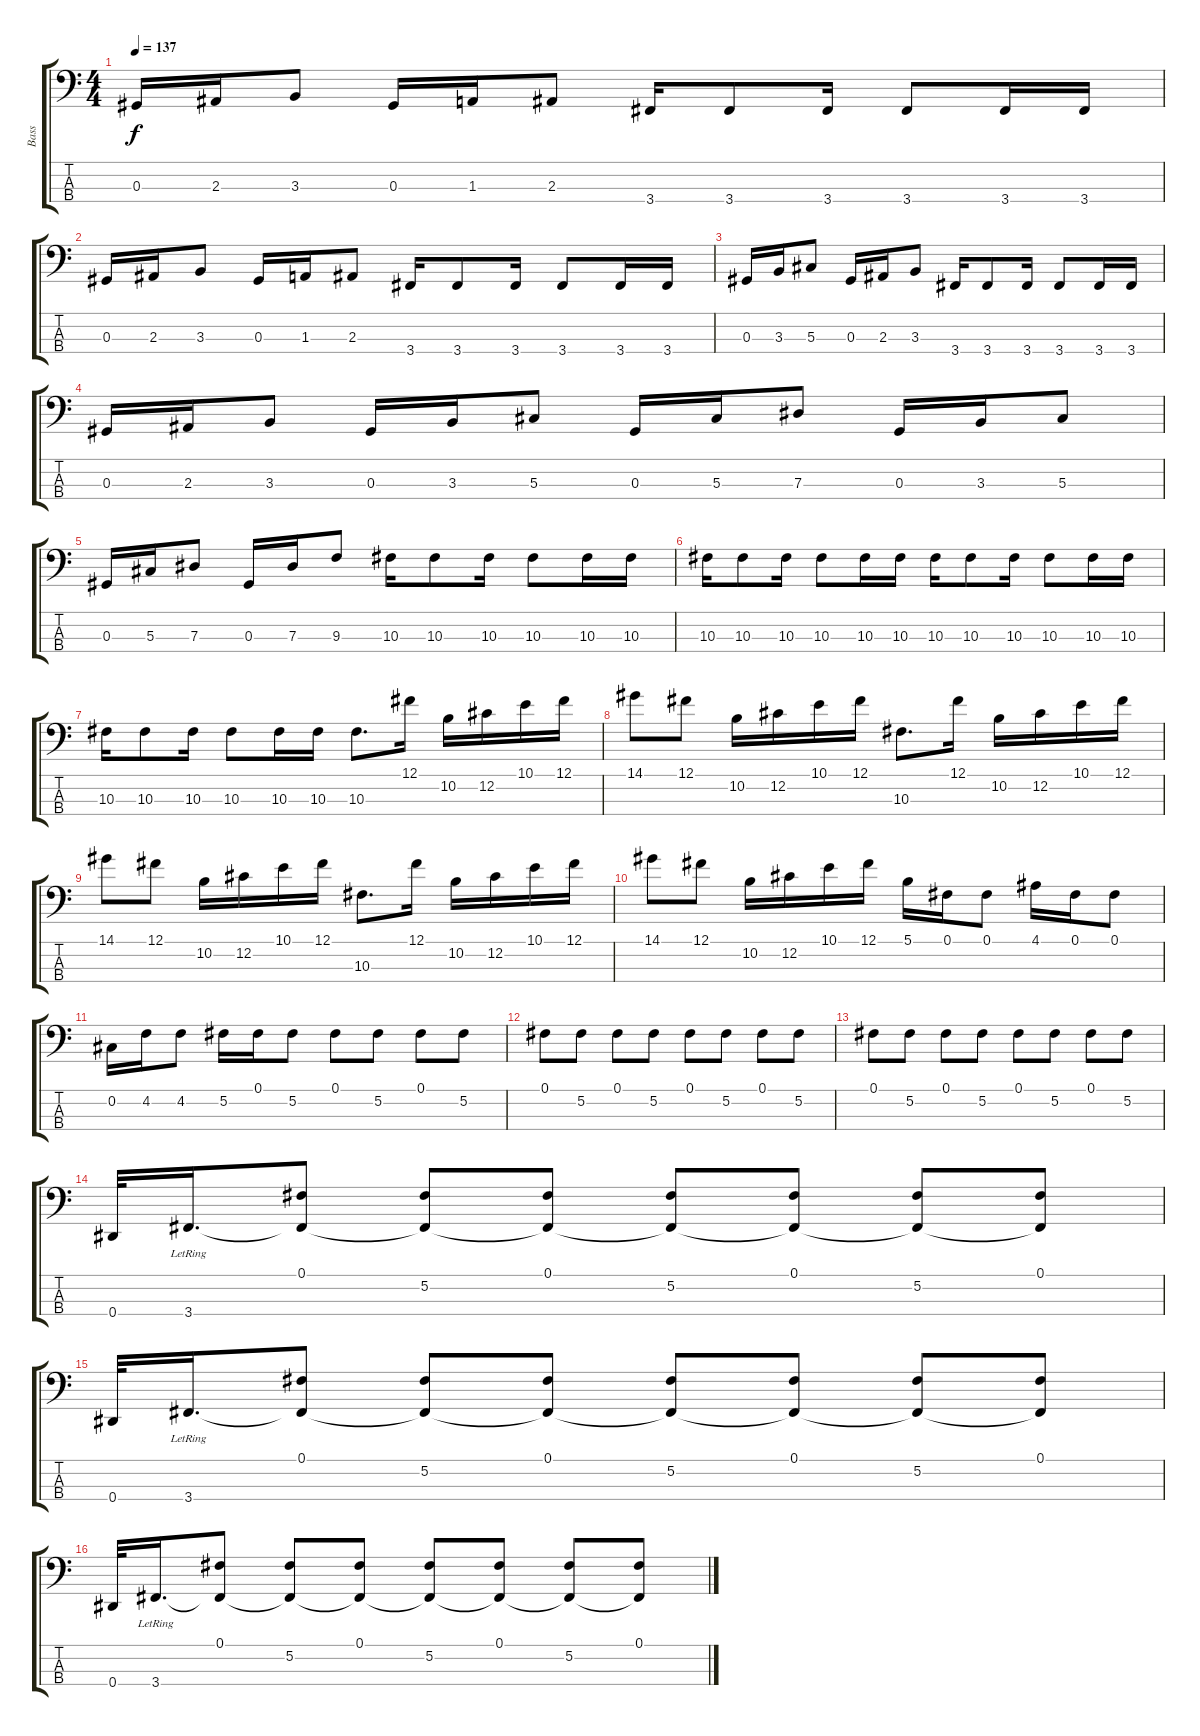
\track ("Bass" "Bass") {instrument electricbassfinger}
\staff {score tabs}
\tuning (Gb2 Db2 Ab1 Eb1) {hide}
\ts (4 4)
\tempo 137
\clef f4
\ks c
0.3.16{dy f} 2.3.16 3.3.8 0.3.16 1.3.16 2.3.8 3.4.16 3.4.8 3.4.16 3.4.8 3.4.16 3.4.16 |
0.3.16 2.3.16 3.3.8 0.3.16 1.3.16 2.3.8 3.4.16 3.4.8 3.4.16 3.4.8 3.4.16 3.4.16 |
0.3.16 3.3.16 5.3.8 0.3.16 2.3.16 3.3.8 3.4.16 3.4.8 3.4.16 3.4.8 3.4.16 3.4.16 |
0.3.16 2.3.16 3.3.8 0.3.16 3.3.16 5.3.8 0.3.16 5.3.16 7.3.8 0.3.16 3.3.16 5.3.8 |
0.3.16 5.3.16 7.3.8 0.3.16 7.3.16 9.3.8 10.3.16 10.3.8 10.3.16 10.3.8 10.3.16 10.3.16 |
10.3.16 10.3.8 10.3.16 10.3.8 10.3.16 10.3.16 10.3.16 10.3.8 10.3.16 10.3.8 10.3.16 10.3.16 |
10.3.16 10.3.8 10.3.16 10.3.8 10.3.16 10.3.16 10.3.8{d} 12.1.16 10.2.16 12.2.16 10.1.16 12.1.16 |
14.1.8 12.1.8 10.2.16 12.2.16 10.1.16 12.1.16 10.3.8{d} 12.1.16 10.2.16 12.2.16 10.1.16 12.1.16 |
14.1.8 12.1.8 10.2.16 12.2.16 10.1.16 12.1.16 10.3.8{d} 12.1.16 10.2.16 12.2.16 10.1.16 12.1.16 |
14.1.8 12.1.8 10.2.16 12.2.16 10.1.16 12.1.16 5.1.16 0.1.16 0.1.8 4.1.16 0.1.16 0.1.8 |
0.2.16 4.2.16 4.2.8 5.2.16 0.1.16 5.2.8 0.1.8 5.2.8 0.1.8 5.2.8 |
0.1.8 5.2.8 0.1.8 5.2.8 0.1.8 5.2.8 0.1.8 5.2.8 |
0.1.8 5.2.8 0.1.8 5.2.8 0.1.8 5.2.8 0.1.8 5.2.8 |
0.4.32 3.4{lr}.16{d} (0.1 3.4{t}).8 (5.2 3.4{t}).8 (0.1 3.4{t}).8 (5.2 3.4{t}).8 (0.1 3.4{t}).8 (5.2 3.4{t}).8 (0.1 3.4{t}).8 |
0.4.32 3.4{lr}.16{d} (0.1 3.4{t}).8 (5.2 3.4{t}).8 (0.1 3.4{t}).8 (5.2 3.4{t}).8 (0.1 3.4{t}).8 (5.2 3.4{t}).8 (0.1 3.4{t}).8 |
0.4.32 3.4{lr}.16{d} (0.1 3.4{t}).8 (5.2 3.4{t}).8 (0.1 3.4{t}).8 (5.2 3.4{t}).8 (0.1 3.4{t}).8 (5.2 3.4{t}).8 (0.1 3.4{t}).8
